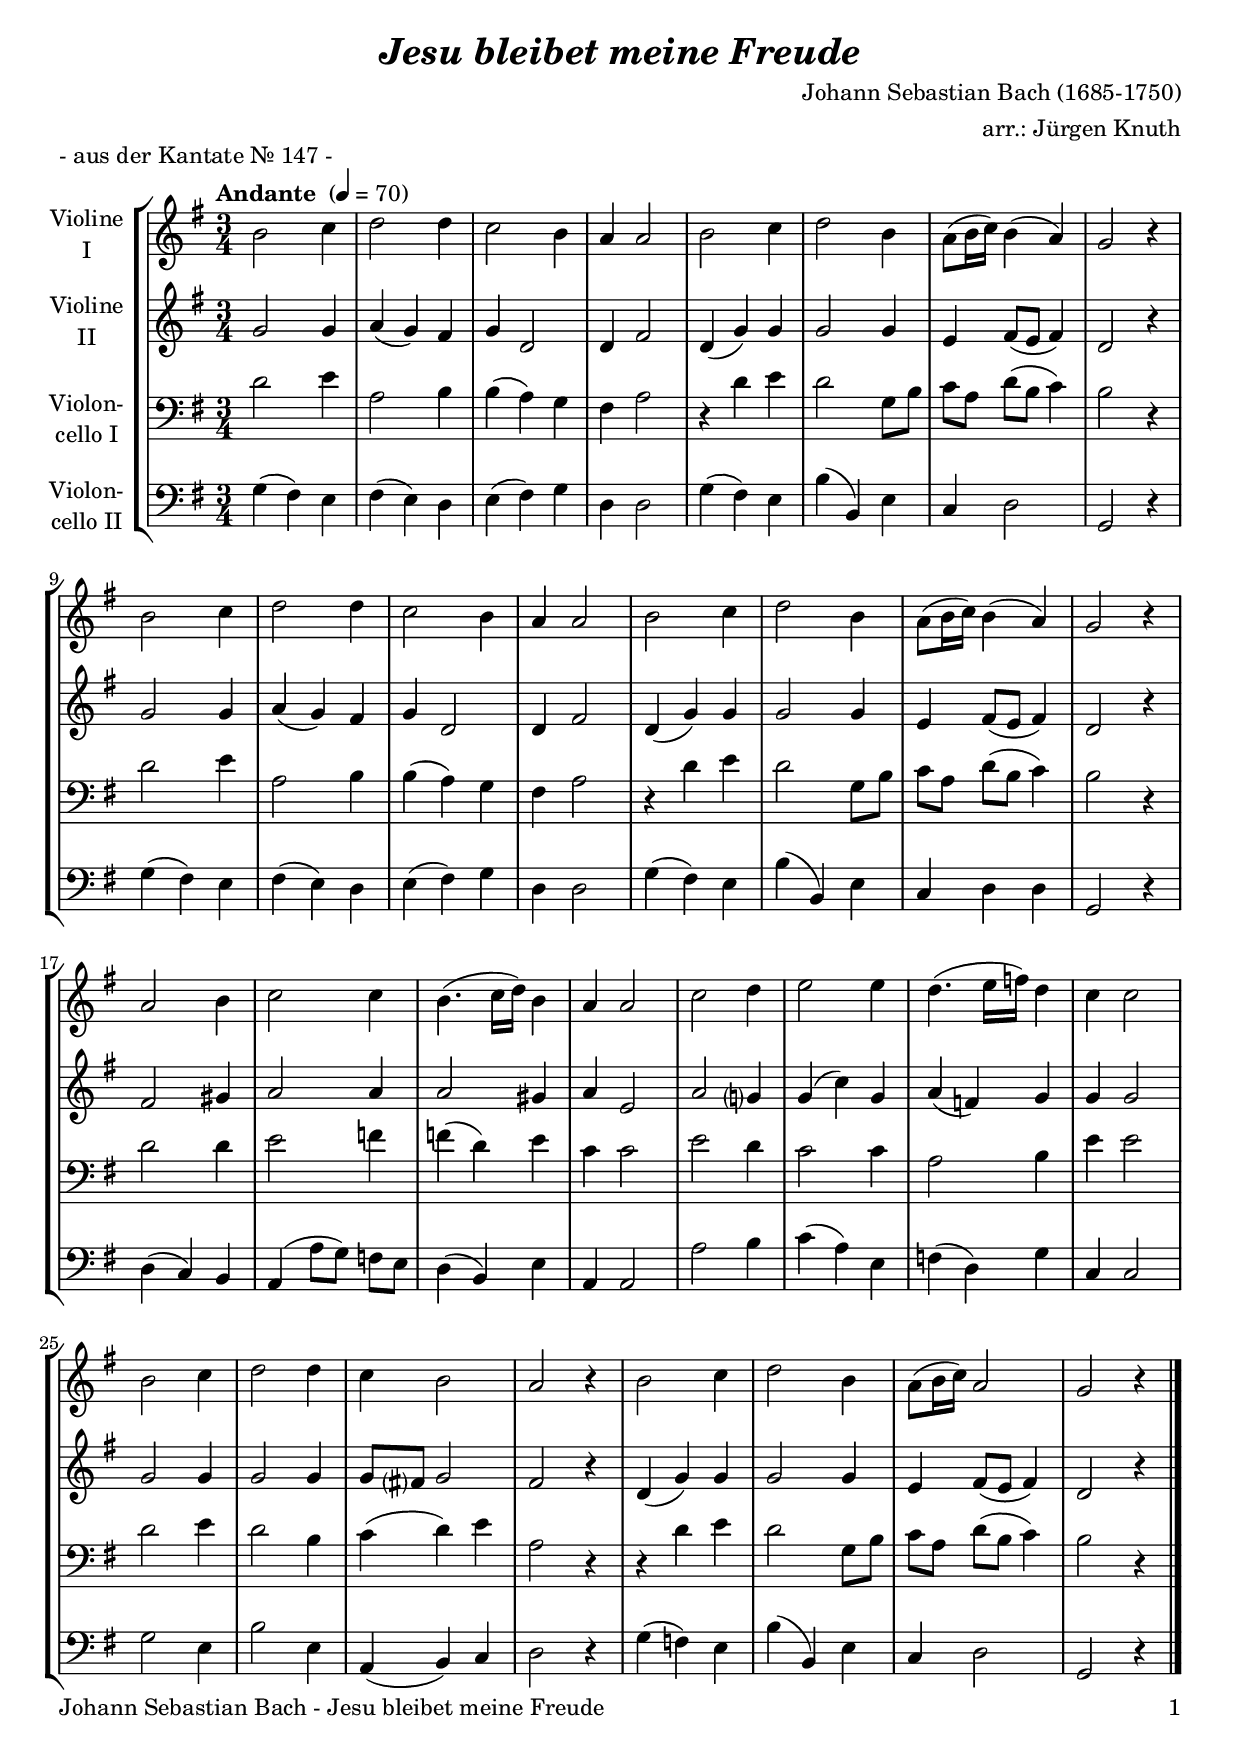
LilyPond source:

\version "2.20.2"
\include "deutsch.ly"

#(set-global-staff-size 20)

\header {
  title     = \markup \bold \italic "Jesu bleibet meine Freude"
  composer  = "Johann Sebastian Bach (1685-1750)"
  arranger  = "arr.: Jürgen Knuth"
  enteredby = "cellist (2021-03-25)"
  piece     = "- aus der Kantate Nr. 147 -"
}


voiceconsts = {
  \key g \major
  \time 3/4
  \clef "treble"
%  \numericTimeSignature
  \compressEmptyMeasures
  % Set default beaming for all staves
  \set Timing.beamExceptions = #'()
  \set Timing.baseMoment     = #(ly:make-moment 1 4)
  \set Timing.beatStructure  = #'(1 1 1)
  \tempo "Andante " 4=70
}

micl = "clarinet"
mifl = "flute"
miob = "oboe"
mifh = "french horn"
misx = "tenor sax"
mist = "string ensemble 1"
mivl = "violin"
miba = "cello"

boxa = { \bar "||" \mark \markup \box \italic "A" }
boxb = { \bar "||" \mark \markup \box \italic "B" }
boxc = { \bar "||" \mark \markup \box \italic "C" }
boxd = { \bar "||" \mark \markup \box \italic "D" }

dsac = \mark \markup {
  \italic "D.S. al "
  \tiny \raise #1
  \musicglyph #"scripts.coda"
}
gcod = \mark \markup \musicglyph "scripts.coda"
gseg = \mark \markup \musicglyph "scripts.segno"
mocr = \mark \markup \box \italic "molto cresc."
toco = \mark \markup { \lower #1 "al Coda " { \musicglyph #"scripts.coda"} }

va = \relative c'' {
  \voiceconsts

  h2 c4
  d2 d4
  c2 h4
  a a2

  h2 c4
  d2 h4
  a8( h16 c) h4( a)

  g2 r4
  h2 c4
  d2 d4
  c2 h4
  a a2

  h2 c4
  d2 h4
  a8( h16 c) h4( a)
  g2 r4

  a2 h4
  c2 c4
  h4.( c16 d) h4
  a a2

  c2 d4
  e2 e4
  d4.( e16 f) d4

  c c2
  h c4
  d2 d4
  c h2
  a r4

  h2 c4
  d2 h4
  a8( h16 c) a2
  g r4 \bar "|."
}

vb = \relative c'' {
  \voiceconsts

  g2 g4
  a( g) fis
  g d2
  d4 fis2

  d4( g) g
  g2 g4
  e fis8( e fis4)

  d2 r4
  g2 g4
  a( g) fis
  g d2
  d4 fis2

  d4( g) g
  g2 g4
  e fis8( e fis4)
  d2 r4

  fis2 gis4
  a2 a4
  a2 gis4
  a e2

  a g?4
  g( c) g
  a( f) g

  g g2
  g g4
  g2 g4
  g8 fis? g2
  fis r4

  d( g) g
  g2 g4
  e fis8( e fis4)
  d2 r4 \bar "|."
}

vc = \relative c' {
  \voiceconsts
  \clef "bass"

  d2 e4
  a,2 h4
  h( a) g
  fis a2

  r4 d e
  d2 g,8 h
  c a d( h c4)

  h2 r4
  d2 e4
  a,2 h4
  h( a) g
  fis a2

  r4 d e
  d2 g,8 h
  c a d( h c4)
  h2 r4

  d2 d4
  e2 f4
  f( d) e
  c c2

  e d4
  c2 c4
  a2 h4

  e e2
  d2 e4
  d2 h4
  c( d) e
  a,2 r4

  r d e
  d2 g,8 h
  c a d( h c4)
  h2 r4 \bar "|."
}

vd = \relative c' {
  \voiceconsts
  \clef "bass"

  g4( fis) e
  fis( e) d
  e( fis) g
  d d2

  g4( fis) e
  h'( h,) e
  c d2

  g, r4
  g'( fis) e
  fis( e) d
  e( fis) g
  d d2

  g4( fis) e
  h'( h,) e
  c d d
  g,2 r4

  d'( c) h
  a( a'8 g) f e
  d4( h) e
  a, a2

  a' h4
  c( a) e
  f( d) g

  c, c2
  g' e4
  h'2 e,4
  a,( h) c
  d2 r4

  g( f) e
  h'( h,) e
  c d2
  g, r4 \bar "|."
}


music = \new StaffGroup <<
      \new Staff {
	\set Staff.midiInstrument = \mivl
	\set Staff.instrumentName = \markup \center-column { "Violine" "I" }
	\transpose g g { \va }
      }

      \new Staff {
	\set Staff.midiInstrument = \mivl
	\set Staff.instrumentName = \markup \center-column { "Violine" "II" }
	\transpose g g { \vb }
      }

      \new Staff {
	\set Staff.midiInstrument = \miba
	\set Staff.instrumentName = \markup \center-column { "Violon-" "cello I" }
	\transpose g g { \vc }
      }

      \new Staff {
	\set Staff.midiInstrument = \miba
	\set Staff.instrumentName = \markup \center-column { "Violon-" "cello II" }
	\transpose g g { \vd }
      }
>>

\book {
   \paper {
    print-page-number = ##t
    print-first-page-number = ##t
    ragged-last-bottom = ##f
    oddHeaderMarkup = \markup \null
    evenHeaderMarkup = \markup \null
    oddFooterMarkup = \markup {
      \fill-line {
        \on-the-fly #print-page-number-check-first
        "Johann Sebastian Bach - Jesu bleibet meine Freude" \fromproperty #'page:page-number-string
      }
    }
    evenFooterMarkup = \oddFooterMarkup
  } \score {
    \music
    \layout {}
  }

  \score {
    \unfoldRepeats \music

    \midi {
      \context {
        \Score
      }
    }
  }
}